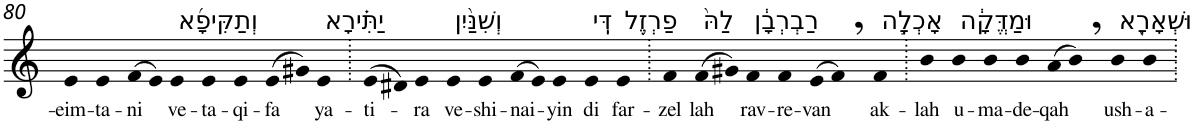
**kern	**text
*part1	*part1
*staff1	*staff1
*I"Piano	*
*I'Pno	*
!!LO:PB:g=z
*clefG2	*
*k[]	*
=80	=80
!	!LO:LY:b
4e	-eim-
!	!LO:LY:b
4e	-ta-
!	!LO:LY:b
(>8f	-ni
8e)	.
!LO:TX:a:t=וְתַקִּיפָ֜א	!
!	!LO:LY:b
4e	ve-
!	!LO:LY:b
4e	-ta-
!	!LO:LY:b
4e	-qi-
!	!LO:LY:b
(>8e	-fa
8g#X)	.
!LO:TX:a:t=יַתִּ֗ירָא	!
!	!LO:LY:b
4e	ya-
=81.	=81.
!	!LO:LY:b
(>8e	-ti-
8d#X)	.
!	!LO:LY:b
4e	-ra
!LO:TX:a:t=וְשִׁנַּ֨יִן	!
!	!LO:LY:b
4e	ve-
!	!LO:LY:b
4e	-shi-
!	!LO:LY:b
(>8f	-nai-
8e)	.
!	!LO:LY:b
4e	-yin
!LO:TX:a:t=דִּֽי	!
!	!LO:LY:b
4e	di
!LO:TX:a:t=פַרְזֶ֥ל	!
!	!LO:LY:b
4e	far-
=82.	=82.
!	!LO:LY:b
4f	-zel
!LO:TX:a:t=לַהּ֙	!
!	!LO:LY:b
(>8f	lah
8g#X)	.
!LO:TX:a:t=רַבְרְבָ֔ן	!
!	!LO:LY:b
4f	rav-
!	!LO:LY:b
4f	-re-
!	!LO:LY:b
(>8e	-van
8f,)	.
!LO:TX:a:t=אָכְלָ֣ה	!
!	!LO:LY:b
4f	ak-
=83.	=83.
!	!LO:LY:b
4b	-lah
!LO:TX:a:t=וּמַדֱּקָ֔ה	!
!	!LO:LY:b
4b	u-
!	!LO:LY:b
4b	-ma-
!	!LO:LY:b
4b	-de-
!	!LO:LY:b
(>8a	-qah
8b,)	.
!LO:TX:a:t=וּשְׁאָרָ֖א	!
!	!LO:LY:b
4b	ush-
!	!LO:LY:b
4b	-a-
=.	=.
*-	*-
